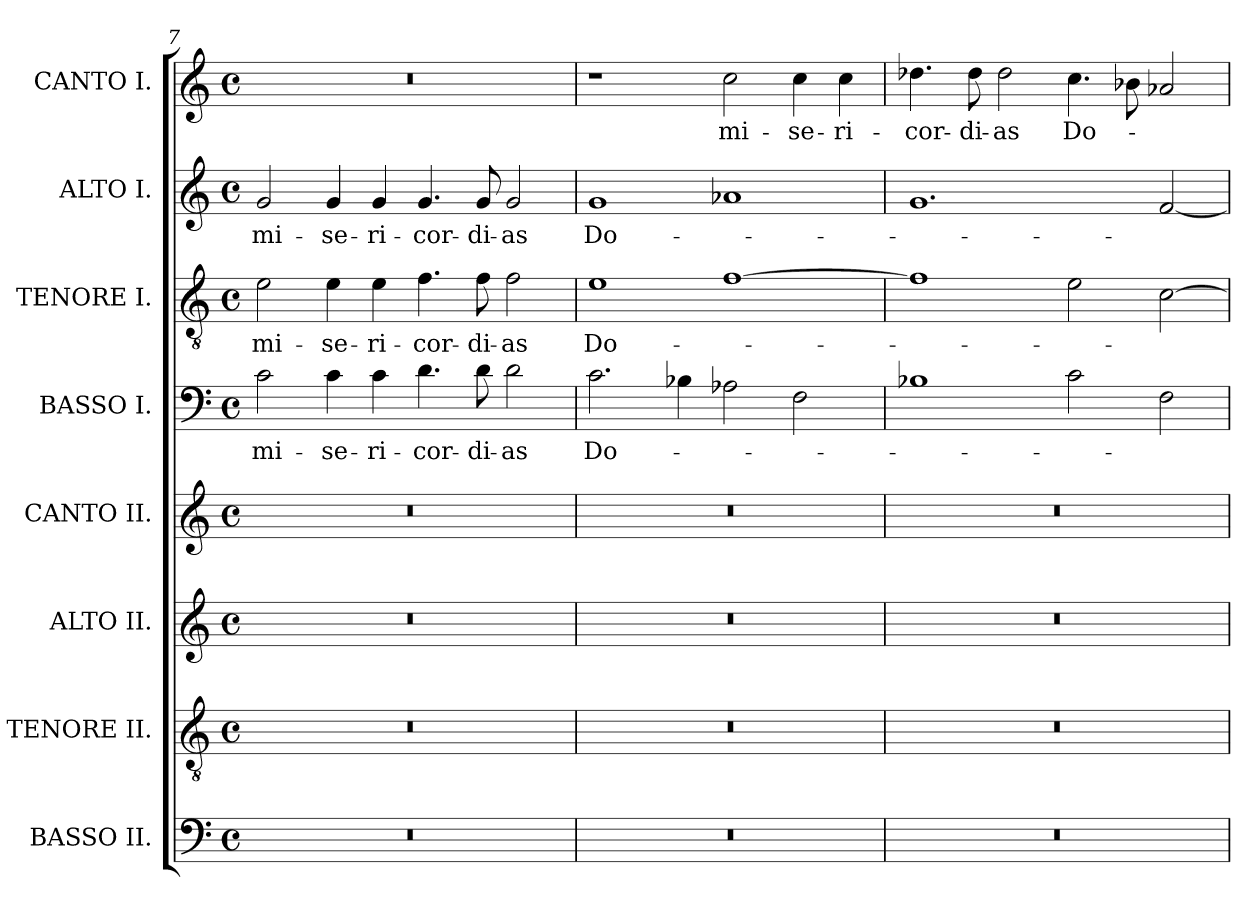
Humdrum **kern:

**kern	**kern	**kern	**kern	**kern	**text	**kern	**text	**kern	**text	**kern	**text
*part8	*part7	*part6	*part5	*part4	*part4	*part3	*part3	*part2	*part2	*part1	*part1
*staff8	*staff7	*staff6	*staff5	*staff4	*staff4	*staff3	*staff3	*staff2	*staff2	*staff1	*staff1
*I"BASSO II.	*I"TENORE II.	*I"ALTO II.	*I"CANTO II.	*I"BASSO I.	*	*I"TENORE I.	*	*I"ALTO I.	*	*I"CANTO I.	*
!!LO:PB:g=z
*clefF4	*clefGv2	*clefG2	*clefG2	*clefF4	*	*clefGv2	*	*clefG2	*	*clefG2	*
*k[]	*k[]	*k[]	*k[]	*k[]	*	*k[]	*	*k[]	*	*k[]	*
*M4/2	*M4/2	*M4/2	*M4/2	*M4/2	*	*M4/2	*	*M4/2	*	*M4/2	*
*met(c)	*met(c)	*met(c)	*met(c)	*met(c)	*	*met(c)	*	*met(c)	*	*met(c)	*
=7	=7	=7	=7	=7	=7	=7	=7	=7	=7	=7	=7
!	!	!	!	!	!LO:LY:b	!	!LO:LY:b	!	!LO:LY:b	!	!
0r	0r	0r	0r	2c\	mi-	2e\	mi-	2g/	mi-	0r	.
!	!	!	!	!	!LO:LY:b	!	!LO:LY:b	!	!LO:LY:b	!	!
.	.	.	.	4c\	-se-	4e\	-se-	4g/	-se-	.	.
!	!	!	!	!	!LO:LY:b	!	!LO:LY:b	!	!LO:LY:b	!	!
.	.	.	.	4c\	-ri-	4e\	-ri-	4g/	-ri-	.	.
!	!	!	!	!	!LO:LY:b	!	!LO:LY:b	!	!LO:LY:b	!	!
.	.	.	.	4.d\	-cor-	4.f\	-cor-	4.g/	-cor-	.	.
!	!	!	!	!	!LO:LY:b	!	!LO:LY:b	!	!LO:LY:b	!	!
.	.	.	.	8d\	-di-	8f\	-di-	8g/	-di-	.	.
!	!	!	!	!	!LO:LY:b	!	!LO:LY:b	!	!LO:LY:b	!	!
.	.	.	.	2d\	-as	2f\	-as	2g/	-as	.	.
=8	=8	=8	=8	=8	=8	=8	=8	=8	=8	=8	=8
!	!	!	!	!	!LO:LY:b	!	!LO:LY:b	!	!LO:LY:b	!	!
0r	0r	0r	0r	2.c\	Do-	1e	Do-	1g	Do-	1r	.
.	.	.	.	4B-X\	.	.	.	.	.	.	.
!	!	!	!	!	!	!	!	!	!	!	!LO:LY:b
.	.	.	.	2A-X\	.	[1f	.	1a-X	.	2cc\	mi-
!	!	!	!	!	!	!	!	!	!	!	!LO:LY:b
.	.	.	.	2F\	.	.	.	.	.	4cc\	-se-
!	!	!	!	!	!	!	!	!	!	!	!LO:LY:b
.	.	.	.	.	.	.	.	.	.	4cc\	-ri-
=9	=9	=9	=9	=9	=9	=9	=9	=9	=9	=9	=9
!	!	!	!	!	!	!	!	!	!	!	!LO:LY:b
0r	0r	0r	0r	1B-X	.	1f]	.	1.g	.	4.dd-X\	-cor-
!	!	!	!	!	!	!	!	!	!	!	!LO:LY:b
.	.	.	.	.	.	.	.	.	.	8dd-\	-di-
!	!	!	!	!	!	!	!	!	!	!	!LO:LY:b
.	.	.	.	.	.	.	.	.	.	2dd-\	-as
!	!	!	!	!	!	!	!	!	!	!	!LO:LY:b
.	.	.	.	2c\	.	2e\	.	.	.	4.cc\	Do-
.	.	.	.	.	.	.	.	.	.	8b-X\	.
.	.	.	.	2F\	.	[2c\	.	[2f/	.	2a-X/	.
=	=	=	=	=	=	=	=	=	=	=	=
*-	*-	*-	*-	*-	*-	*-	*-	*-	*-	*-	*-
